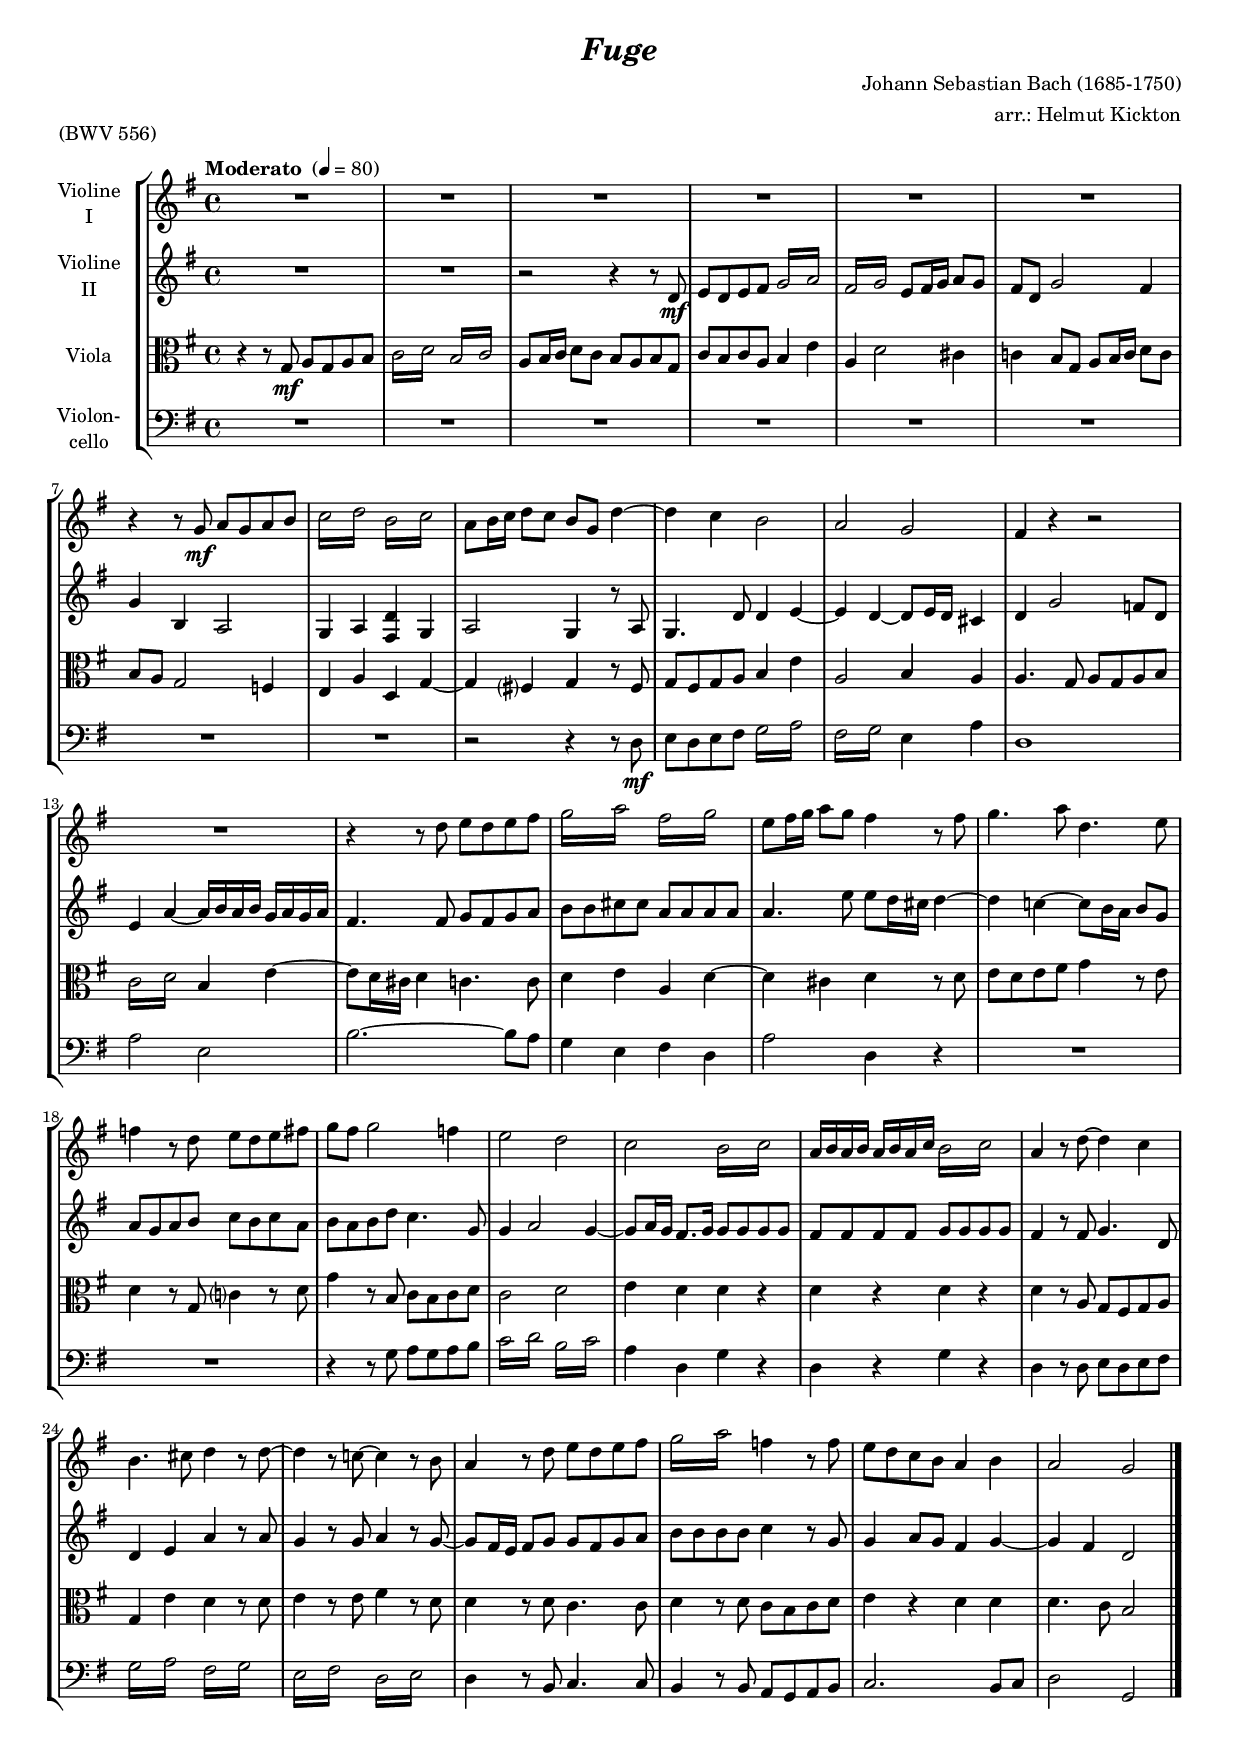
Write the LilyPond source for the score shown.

\version "2.18.2"
\include "deutsch.ly"
  
#(set-global-staff-size 17)

\header {
  title     = \markup \bold \italic "Fuge"
  composer  = "Johann Sebastian Bach (1685-1750)"
  arranger  = "arr.: Helmut Kickton"
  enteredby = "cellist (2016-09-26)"
  piece     = "(BWV 556)"
}

voiceconsts = {
  \key g \major
  \time 4/4
% \numericTimeSignature
  \compressFullBarRests
  \tempo "Moderato " 4=80
}

%minstr = "harpsichord"
mist = "string ensemble 1"
%minstr = "accordion"
miba = "bassoon"
milo = "drawbar organ"

va = \relative c'' {
  \voiceconsts
  \clef "treble"

  R1*6
  r4 r8 g\mf a g a h
  \repeat tremolo 4 { c16 d } \repeat tremolo 4 { h c }

  a8 h16 c d8 c h g d'4~
  d c h2
  a g
  fis4 r r2
  R1
  r4 r8 d' e d e fis

  \repeat tremolo 4 { g16 a } \repeat tremolo 4 { fis g }
  e8 fis16 g a8 g fis4 r8 fis
  g4. a8 d,4. e8

  f4 r8 d e d e fis
  g fis g2 f4
  e2 d
  c \repeat tremolo 4 { h16 c }

  a h a h a h a c \repeat tremolo 4 { h c }
  a4 r8 d~ d4 c
  h4. cis8 d4 r8 d~
  d4 r8 c!~ c4 r8 h

  a4 r8 d e d e fis
  \repeat tremolo 4 { g16 a } f4 r8 f
  e d c h a4 h
  a2 g \bar "|."
}

vb = \relative c' {
  \voiceconsts
  \clef "treble"

  R1*2
  r2 r4 r8 d\mf
  e d e fis \repeat tremolo 4 { g16 a }

  \repeat tremolo 4 { fis g } e8 fis16 g a8 g
  fis d g2 fis4
  g h, a2
  g4 a <fis d'> g
  a2 g4 r8 a

  g4. d'8 d4 e~
  e d~ d8 e16 d cis4
  d g2 f8 d
  e4 a~ a16 h a h g a g a

  fis4. fis8 g fis g a
  h h cis cis a a a a
  a4. e'8 e d16 cis d4~
  d c!~ c8 h16 a h8 g

  a g a h c h c a
  h a h d c4. g8
  g4 a2 g4~
  g8 a16 g fis8. g16 g8 g g g

  fis fis fis fis g g g g
  fis4 r8 fis g4. d8
  d4 e a r8 a
  g4 r8 g a4 r8 g~

  g fis16 e fis8 g g fis g a
  h h h h c4 r8 g
  g4 a8 g fis4 g~
  g fis d2 \bar "|."
}

vc = \relative c' {
  \voiceconsts
  \clef "alto"

  r4 r8 g\mf a g a h
  \repeat tremolo 4 { c16 d } \repeat tremolo 4 { h c }
  
  a8 h16 c d8 c h a h g
  c h c a h4 e
  a, d2 cis4
  c! h8 g a h16 c d8 c

  h a g2 f4
  e a d, g~
  g fis? g r8 fis
  g fis g a h4 e
  a,2 h4 a

  a4. g8 a g a h
  \repeat tremolo 4 { c16 d } h4 e~
  e8 d16 cis d4 c4. c8
  d4 e a, d~

  d cis d r8 d
  e d e fis g4 r8 e
  d4 r8 g, c?4 r8 d
  g4 r8 h, c h c d
  c2 d

  e4 d d r
  d r d r
  d r8 a g fis g a
  g4 e' d r8 d
  e4 r8 e fis4 r8 d

  d4 r8 d c4. c8
  d4 r8 d c h c d
  e4 r d d
  d4. c8 h2 \bar "|."
}

vd = \relative c {
  \voiceconsts
  \clef "bass"

  R1*8
  r2 r4 r8 d\mf
  e d e fis \repeat tremolo 4 { g16 a }

  \repeat tremolo 4 { fis g } e4 a
  d,1
  a'2 e
  h'2.~ h8 a
  g4 e fis d
  a'2 d,4 r
  R1*2

  r4 r8 g a g a h
  \repeat tremolo 4 { c16 d } \repeat tremolo 4 { h c }
  a4 d, g r
  d r g r

  d r8 d e d e fis
  \repeat tremolo 4 { g16 a } \repeat tremolo 4 { fis g }

  \repeat tremolo 4 { e fis } \repeat tremolo 4 { d e }
  d4 r8 h c4. c8
  h4 r8 h a g a h
  c2. h8 c
  d2 g, \bar "|."
}


music = \new StaffGroup <<
      \new Staff {
	\set Staff.midiInstrument = \mist
	\set Staff.instrumentName = \markup \center-column { "Violine" "I" }
	\transpose g g { \va }
      }

      \new Staff {
	\set Staff.midiInstrument = \mist
	\set Staff.instrumentName = \markup \center-column { "Violine" "II" }
	\transpose g g { \vb }
      }
      
      \new Staff {
	\set Staff.midiInstrument = \mist
	\set Staff.instrumentName = \markup \center-column { "Viola" }
	\transpose g g { \vc }
      }

      \new Staff {
	\set Staff.midiInstrument = \miba
	\set Staff.instrumentName = \markup \center-column { "Violon-" "cello" }
	\transpose g g { \vd }
      }
>>

\book {
  \score {
    \music
    \layout {}
  }

  \score {
    \unfoldRepeats \music

    \midi {
      \context {
        \Score
      }
    }
  }
}
